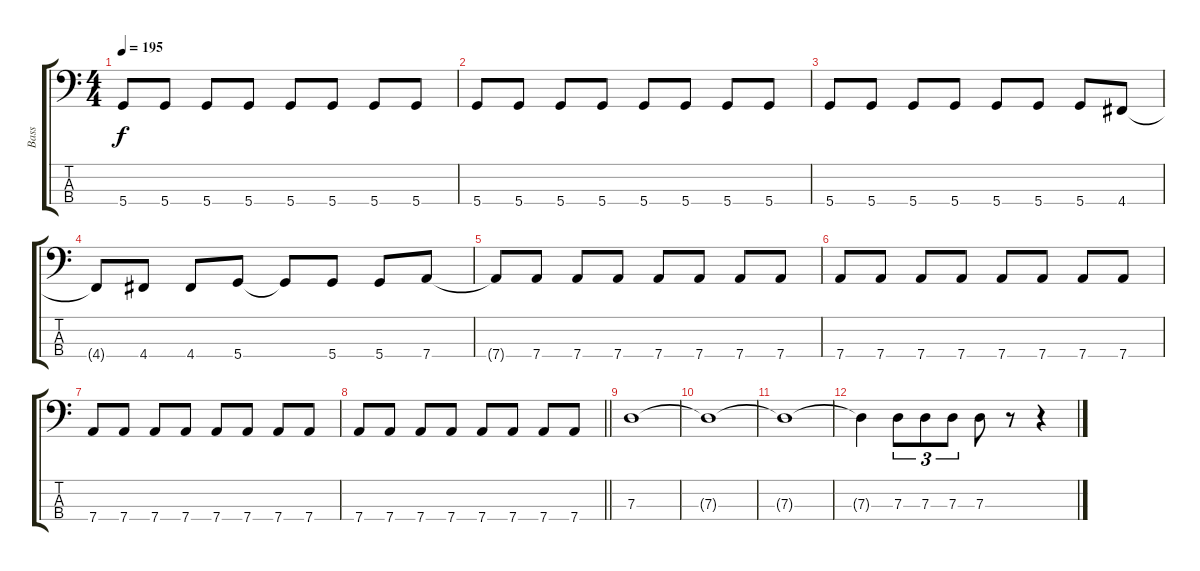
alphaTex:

\track ("Bass" "Bass") {instrument electricbassfinger}
\staff {score tabs}
\tuning (F2 C2 G1 D1) {hide}
\ts (4 4)
\tempo 195
\clef f4
\ks c
5.4{t}.8{dy f} 5.4.8 5.4.8 5.4.8 5.4.8 5.4.8 5.4.8 5.4.8 |
5.4.8 5.4.8 5.4.8 5.4.8 5.4.8 5.4.8 5.4.8 5.4.8 |
5.4.8 5.4.8 5.4.8 5.4.8 5.4.8 5.4.8 5.4.8 4.4.8 |
4.4{t}.8 4.4.8 4.4.8 5.4.8 5.4{t}.8 5.4.8 5.4.8 7.4.8 |
7.4{t}.8 7.4.8 7.4.8 7.4.8 7.4.8 7.4.8 7.4.8 7.4.8 |
7.4.8 7.4.8 7.4.8 7.4.8 7.4.8 7.4.8 7.4.8 7.4.8 |
7.4.8 7.4.8 7.4.8 7.4.8 7.4.8 7.4.8 7.4.8 7.4.8 |
\barLineRight lightlight
7.4.8 7.4.8 7.4.8 7.4.8 7.4.8 7.4.8 7.4.8 7.4.8 |
7.3.1 |
7.3{t}.1 |
7.3{t}.1 |
7.3{t}.4 7.3.8{tu (3 2)} 7.3.8{tu (3 2)} 7.3.8{tu (3 2)} 7.3.8 r.8 r.4
